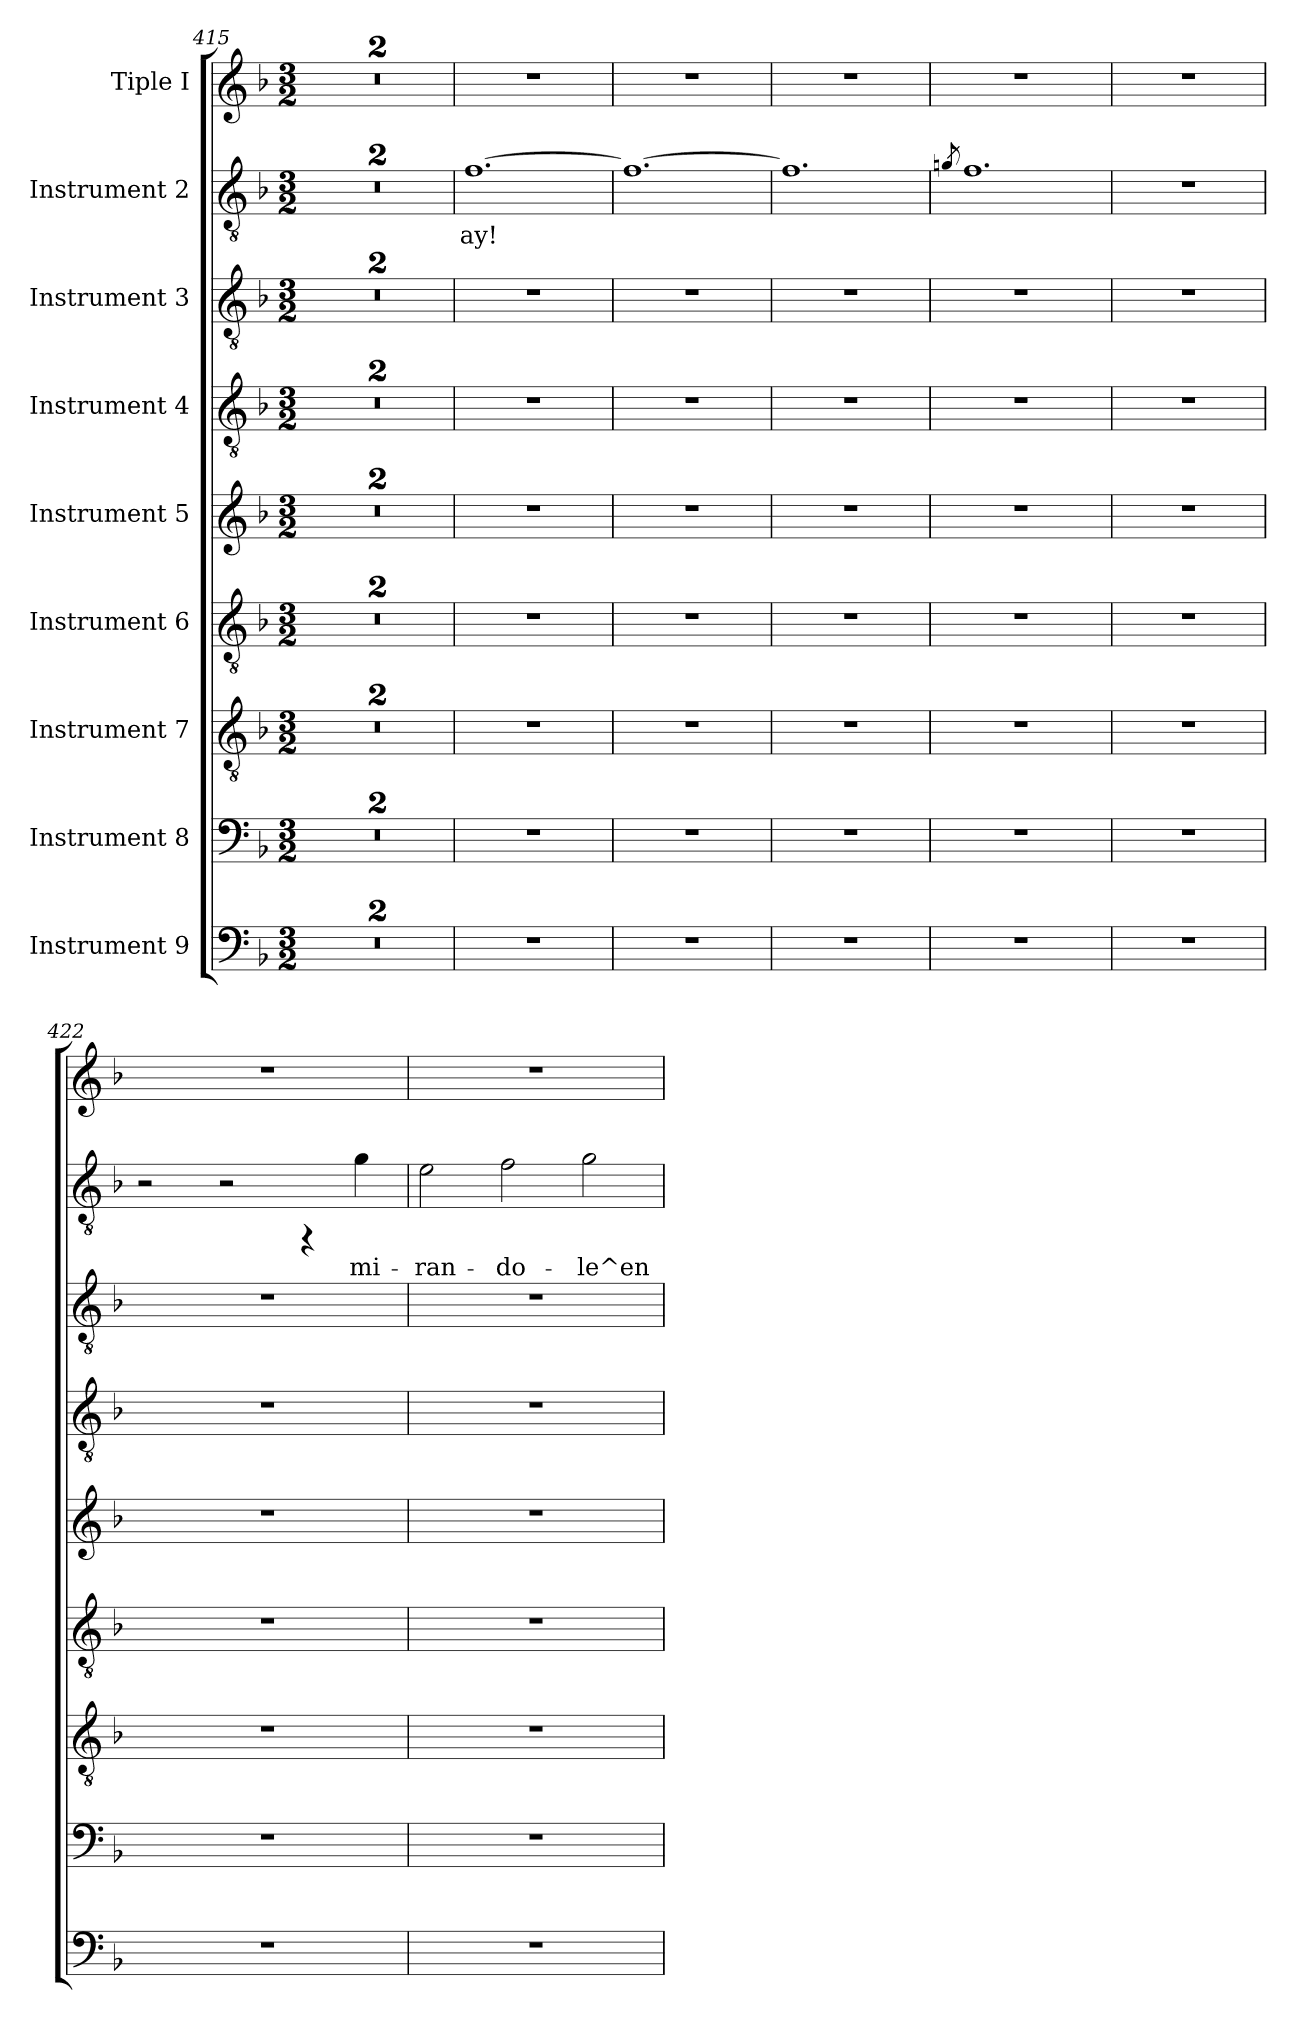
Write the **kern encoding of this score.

**kern	**kern	**kern	**kern	**kern	**kern	**kern	**kern	**text	**kern
*part9	*part8	*part7	*part6	*part5	*part4	*part3	*part2	*part2	*part1
*staff9	*staff8	*staff7	*staff6	*staff5	*staff4	*staff3	*staff2	*staff2	*staff1
*I"Instrument 9	*I"Instrument 8	*I"Instrument 7	*I"Instrument 6	*I"Instrument 5	*I"Instrument 4	*I"Instrument 3	*I"Instrument 2	*	*I"Tiple I
*clefF4	*clefF4	*clefGv2	*clefGv2	*clefG2	*clefGv2	*clefGv2	*clefGv2	*	*clefG2
*k[b-]	*k[b-]	*k[b-]	*k[b-]	*k[b-]	*k[b-]	*k[b-]	*k[b-]	*	*k[b-]
*F:	*F:	*F:	*F:	*F:	*F:	*F:	*F:	*	*F:
*M3/2	*M3/2	*M3/2	*M3/2	*M3/2	*M3/2	*M3/2	*M3/2	*	*M3/2
=415	=415	=415	=415	=415	=415	=415	=415	=415	=415
1.r	1.r	1.r	1.r	1.r	1.r	1.r	1.r	.	1.r
=416	=416	=416	=416	=416	=416	=416	=416	=416	=416
1.r	1.r	1.r	1.r	1.r	1.r	1.r	1.r	.	1.r
=417	=417	=417	=417	=417	=417	=417	=417	=417	=417
!	!	!	!	!	!	!	!	!LO:LY:b:cj	!
1.r	1.r	1.r	1.r	1.r	1.r	1.r	[>1.f	ay!	1.r
=418	=418	=418	=418	=418	=418	=418	=418	=418	=418
!	!	!	!	!	!	!	!	!LO:LY:b:cj	!
1.r	1.r	1.r	1.r	1.r	1.r	1.r	1.f_>	.	1.r
=419	=419	=419	=419	=419	=419	=419	=419	=419	=419
!	!	!	!	!	!	!	!	!LO:LY:b:cj	!
1.r	1.r	1.r	1.r	1.r	1.r	1.r	1.f]	.	1.r
!!LO:LB:g=z
=420	=420	=420	=420	=420	=420	=420	=420	=420	=420
.	.	.	.	.	.	.	8qgn/	.	.
!	!	!	!	!	!	!	!	!LO:LY:b:cj	!
1.r	1.r	1.r	1.r	1.r	1.r	1.r	1.f	.	1.r
=421	=421	=421	=421	=421	=421	=421	=421	=421	=421
1.r	1.r	1.r	1.r	1.r	1.r	1.r	1.r	.	1.r
=422	=422	=422	=422	=422	=422	=422	=422	=422	=422
1.r	1.r	1.r	1.r	1.r	1.r	1.r	2r	.	1.r
.	.	.	.	.	.	.	2r	.	.
.	.	.	.	.	.	.	4rFF	.	.
!	!	!	!	!	!	!	!	!LO:LY:b:cj	!
.	.	.	.	.	.	.	4g\	mi-	.
=423	=423	=423	=423	=423	=423	=423	=423	=423	=423
!	!	!	!	!	!	!	!	!LO:LY:b:cj	!
1.r	1.r	1.r	1.r	1.r	1.r	1.r	2e\	-ran-	1.r
!	!	!	!	!	!	!	!	!LO:LY:b:cj	!
.	.	.	.	.	.	.	2f\	-do-	.
!	!	!	!	!	!	!	!	!LO:LY:b:cj	!
.	.	.	.	.	.	.	2g\	-le^en	.
=	=	=	=	=	=	=	=	=	=
*-	*-	*-	*-	*-	*-	*-	*-	*-	*-
